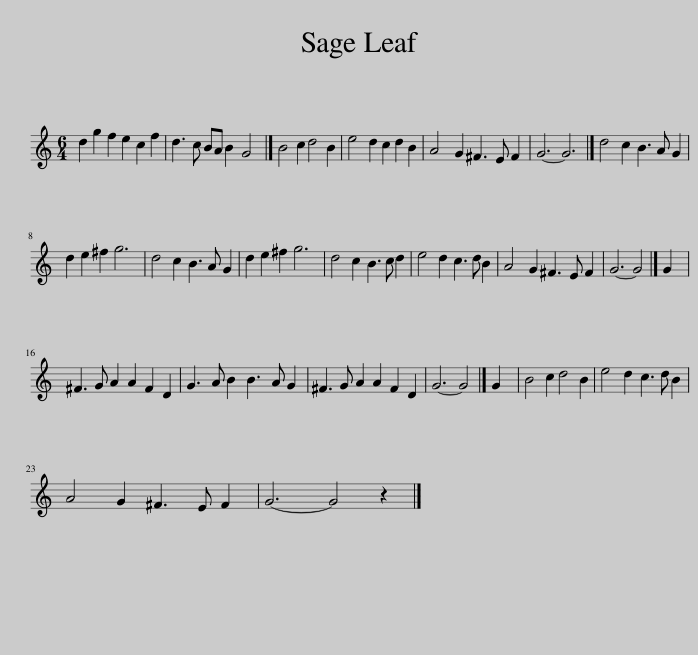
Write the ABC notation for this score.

X:1
L:1/8
M:6/4
I:linebreak $
K:C
V:1 treble
V:1
 d2 g2 f2 e2 c2 f2 | d3 c BA B2 G4 |] B4 c2 d4 B2 | e4 d2 c2 d2 B2 | A4 G2 ^F3 E F2 | %5
 G6- G6 |] d4 c2 B3 A G2 |$ d2 e2 ^f2 g6 | d4 c2 B3 A G2 | d2 e2 ^f2 g6 | %10
 d4 c2 B3 c d2 | e4 d2 c3 d B2 | A4 G2 ^F3 E F2 | G6- G4 |] G2 |$ %15
 ^F3 G A2 A2 F2 D2 | G3 A B2 B3 A G2 | ^F3 G A2 A2 F2 D2 | G6- G4 |] G2 | %20
 B4 c2 d4 B2 | e4 d2 c3 d B2 |$ A4 G2 ^F3 E F2 | G6- G4 z2 |] %24
